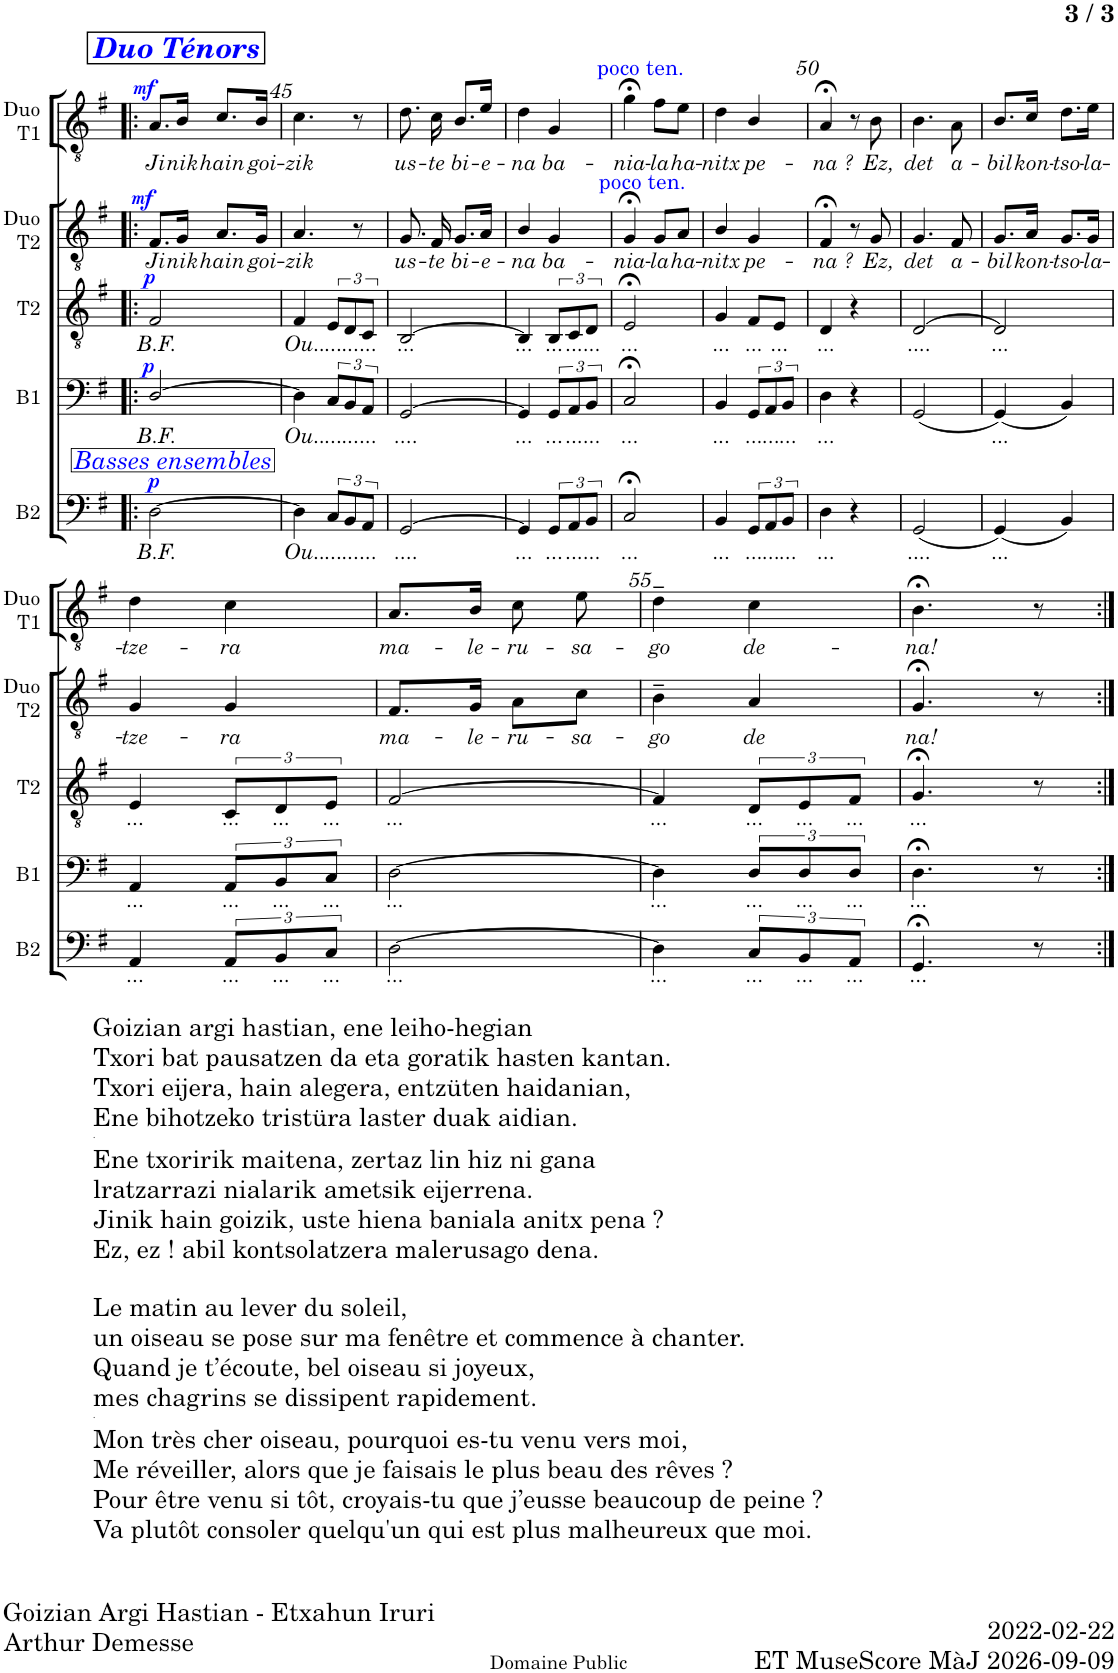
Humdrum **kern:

**kern	**text	**dynam	**kern	**text	**dynam	**kern	**text	**dynam	**kern	**text	**dynam	**kern	**text	**dynam
*part5	*part5	*part5	*part4	*part4	*part4	*part3	*part3	*part3	*part2	*part2	*part2	*part1	*part1	*part1
*staff5	*staff5	*staff5	*staff4	*staff4	*staff4	*staff3	*staff3	*staff3	*staff2	*staff2	*staff2	*staff1	*staff1	*staff1
*I"Basse	*	*	*I"Baryton	*	*	*I"Ténor 2	*	*	*I"Ténor 1	*	*	*I"Solo  Ténor	*	*
*I'B2	*	*	*I'B1	*	*	*I'T2	*	*	*I'T1	*	*	*I'Solo  T1	*	*
!!LO:PB:g=z
*clefF4	*	*	*clefF4	*	*	*clefGv2	*	*	*clefGv2	*	*	*clefGv2	*	*
*k[f#]	*	*	*k[f#]	*	*	*k[f#]	*	*	*k[f#]	*	*	*k[f#]	*	*
*M2/4	*	*	*M2/4	*	*	*M2/4	*	*	*M2/4	*	*	*M2/4	*	*
!!LO:REH:place=s1:a:Bi:cj:color=#0000FF:fs=16:t=Duo Ténors
=44!|:	=44!|:	=44!|:	=44!|:	=44!|:	=44!|:	=44!|:	=44!|:	=44!|:	=44!|:	=44!|:	=44!|:	=44!|:	=44!|:	=44!|:
!LO:TX:a:i:color=#0000FF:t=Basses ensembles	!	!	!	!	!	!	!	!	!	!	!	!	!	!
!	!LO:LY:b	!LO:DY:a	!	!LO:LY:b	!LO:DY:a	!	!LO:LY:b	!LO:DY:a	!	!LO:LY:b	!LO:DY:a	!	!LO:LY:b	!LO:DY:a
[2D\	B.F.	p	[2D/	B.F.	p	2F#/	B.F.	p	8.F#/L	Ji	mf	8.A/L	Ji	mf
!	!	!	!	!	!	!	!	!	!	!LO:LY:b	!	!	!LO:LY:b	!
.	.	.	.	.	.	.	.	.	16G/Jk	nik	.	16B/Jk	nik	.
!	!	!	!	!	!	!	!	!	!	!LO:LY:b	!	!	!LO:LY:b	!
.	.	.	.	.	.	.	.	.	8.A/L	hain	.	8.c/L	hain	.
!	!	!	!	!	!	!	!	!	!	!LO:LY:b	!	!	!LO:LY:b	!
.	.	.	.	.	.	.	.	.	16G/Jk	goi-	.	16B/Jk	goi-	.
=45	=45	=45	=45	=45	=45	=45	=45	=45	=45	=45	=45	=45	=45	=45
!	!LO:LY:b	!	!	!LO:LY:b	!	!	!LO:LY:b	!	!	!LO:LY:b	!	!	!LO:LY:b	!
4D\]	Ou..	.	4D\]	Ou..	.	4F#/	Ou..	.	4.A/	-zik	.	4.c\	-zik	.
!	!LO:LY:b	!	!	!LO:LY:b	!	!	!LO:LY:b	!	!	!	!	!	!	!
12C/L	...	.	12C/L	...	.	12E/L	...	.	.	.	.	.	.	.
!	!LO:LY:b	!	!	!LO:LY:b	!	!	!LO:LY:b	!	!	!	!	!	!	!
12BB/	...	.	12BB/	...	.	12D/	...	.	.	.	.	.	.	.
.	.	.	.	.	.	.	.	.	8r	.	.	8r	.	.
!	!LO:LY:b	!	!	!LO:LY:b	!	!	!LO:LY:b	!	!	!	!	!	!	!
12AA/J	...	.	12AA/J	...	.	12C/J	...	.	.	.	.	.	.	.
=46	=46	=46	=46	=46	=46	=46	=46	=46	=46	=46	=46	=46	=46	=46
!	!LO:LY:b	!	!	!LO:LY:b	!	!	!LO:LY:b	!	!	!LO:LY:b	!	!	!LO:LY:b	!
[>2GG/	....	.	[>2GG/	....	.	[>2BB/	...	.	8.G/	us-	.	8.d\	us-	.
!	!	!	!	!	!	!	!	!	!	!LO:LY:b	!	!	!LO:LY:b	!
.	.	.	.	.	.	.	.	.	16F#/	-te	.	16c\	-te	.
!	!	!	!	!	!	!	!	!	!	!LO:LY:b	!	!	!LO:LY:b	!
.	.	.	.	.	.	.	.	.	8.G/L	bi-	.	8.B/L	bi-	.
!	!	!	!	!	!	!	!	!	!	!LO:LY:b	!	!	!LO:LY:b	!
.	.	.	.	.	.	.	.	.	16A/Jk	-e-	.	16e/Jk	-e-	.
=47	=47	=47	=47	=47	=47	=47	=47	=47	=47	=47	=47	=47	=47	=47
!	!LO:LY:b	!	!	!LO:LY:b	!	!	!LO:LY:b	!	!	!LO:LY:b	!	!	!LO:LY:b	!
4GG/]	...	.	4GG/]	...	.	4BB/]	...	.	4B/	-na	.	4d\	-na	.
!	!LO:LY:b	!	!	!LO:LY:b	!	!	!LO:LY:b	!	!	!LO:LY:b	!	!	!LO:LY:b	!
12GG/L	...	.	12GG/L	...	.	12BB/L	...	.	4G/	ba-	.	4G/	ba-	.
!	!LO:LY:b	!	!	!LO:LY:b	!	!	!LO:LY:b	!	!	!	!	!	!	!
12AA/	...	.	12AA/	...	.	12C/	...	.	.	.	.	.	.	.
!	!LO:LY:b	!	!	!LO:LY:b	!	!	!LO:LY:b	!	!	!	!	!	!	!
12BB/J	...	.	12BB/J	...	.	12D/J	...	.	.	.	.	.	.	.
=48	=48	=48	=48	=48	=48	=48	=48	=48	=48	=48	=48	=48	=48	=48
!	!	!	!	!	!	!	!	!	!	!	!	!LO:TX:a:color=#0000FF:t=poco ten.	!	!
!	!	!	!	!	!	!	!	!	!LO:TX:a:color=#0000FF:t=poco ten.	!	!	!	!	!
!	!LO:LY:b	!	!	!LO:LY:b	!	!	!LO:LY:b	!	!	!LO:LY:b	!	!	!LO:LY:b	!
2C;</	...	.	2C;</	...	.	2E;</	...	.	4G;</	-nia-	.	4g;<\	-nia-	.
!	!	!	!	!	!	!	!	!	!	!LO:LY:b	!	!	!LO:LY:b	!
.	.	.	.	.	.	.	.	.	8G/L	-la	.	8f#\L	-la	.
!	!	!	!	!	!	!	!	!	!	!LO:LY:b	!	!	!LO:LY:b	!
.	.	.	.	.	.	.	.	.	8A/J	ha-	.	8e\J	ha-	.
=49	=49	=49	=49	=49	=49	=49	=49	=49	=49	=49	=49	=49	=49	=49
!	!LO:LY:b	!	!	!LO:LY:b	!	!	!LO:LY:b	!	!	!LO:LY:b	!	!	!LO:LY:b	!
4BB/	...	.	4BB/	...	.	4G/	...	.	4B/	-nitx	.	4d\	-nitx	.
!	!LO:LY:b	!	!	!LO:LY:b	!	!	!LO:LY:b	!	!	!LO:LY:b	!	!	!LO:LY:b	!
12GG/L	...	.	12GG/L	...	.	8F#/L	...	.	4G/	pe-	.	4B/	pe-	.
!	!LO:LY:b	!	!	!LO:LY:b	!	!	!	!	!	!	!	!	!	!
12AA/	...	.	12AA/	...	.	.	.	.	.	.	.	.	.	.
!	!	!	!	!	!	!	!LO:LY:b	!	!	!	!	!	!	!
.	.	.	.	.	.	8E/J	...	.	.	.	.	.	.	.
!	!LO:LY:b	!	!	!LO:LY:b	!	!	!	!	!	!	!	!	!	!
12BB/J	...	.	12BB/J	...	.	.	.	.	.	.	.	.	.	.
=50	=50	=50	=50	=50	=50	=50	=50	=50	=50	=50	=50	=50	=50	=50
!	!LO:LY:b	!	!	!LO:LY:b	!	!	!LO:LY:b	!	!	!LO:LY:b	!	!	!LO:LY:b	!
4D\	...	.	4D\	...	.	4D/	...	.	4F#;</	-na ?	.	4A;</	-na ?	.
4r	.	.	4r	.	.	4r	.	.	8r	.	.	8r	.	.
!	!	!	!	!	!	!	!	!	!	!LO:LY:b	!	!	!LO:LY:b	!
.	.	.	.	.	.	.	.	.	8G/	Ez,	.	8B\	Ez,	.
=51	=51	=51	=51	=51	=51	=51	=51	=51	=51	=51	=51	=51	=51	=51
!	!LO:LY:b	!	!	!	!	!	!LO:LY:b	!	!	!LO:LY:b	!	!	!LO:LY:b	!
(2GG/	....	.	(2GG/	.	.	[>2D/	....	.	4.G/	det	.	4.B\	det	.
!	!	!	!	!	!	!	!	!	!	!LO:LY:b	!	!	!LO:LY:b	!
.	.	.	.	.	.	.	.	.	8F#/	a-	.	8A\	a-	.
=52	=52	=52	=52	=52	=52	=52	=52	=52	=52	=52	=52	=52	=52	=52
!	!LO:LY:b	!	!	!LO:LY:b	!	!	!LO:LY:b	!	!	!LO:LY:b	!	!	!LO:LY:b	!
(4GG/)	...	.	(4GG/)	...	.	2D/]	...	.	8.G/L	-bil	.	8.B/L	-bil	.
!	!	!	!	!	!	!	!	!	!	!LO:LY:b	!	!	!LO:LY:b	!
.	.	.	.	.	.	.	.	.	16A/Jk	kon-	.	16c/Jk	kon-	.
!	!	!	!	!	!	!	!	!	!	!LO:LY:b	!	!	!LO:LY:b	!
4BB/)	.	.	4BB/)	.	.	.	.	.	8.G/L	-tso-	.	8.d\L	-tso-	.
!	!	!	!	!	!	!	!	!	!	!LO:LY:b	!	!	!LO:LY:b	!
.	.	.	.	.	.	.	.	.	16G/Jk	-la-	.	16e\Jk	-la-	.
!!LO:LB:g=z
=53	=53	=53	=53	=53	=53	=53	=53	=53	=53	=53	=53	=53	=53	=53
!	!LO:LY:b	!	!	!LO:LY:b	!	!	!LO:LY:b	!	!	!LO:LY:b	!	!	!LO:LY:b	!
4AA/	...	.	4AA/	...	.	4E/	...	.	4G/	-tze-	.	4d\	-tze-	.
!	!LO:LY:b	!	!	!LO:LY:b	!	!	!LO:LY:b	!	!	!LO:LY:b	!	!	!LO:LY:b	!
12AA/L	...	.	12AA/L	...	.	12C/L	...	.	4G/	-ra	.	4c\	-ra	.
!	!LO:LY:b	!	!	!LO:LY:b	!	!	!LO:LY:b	!	!	!	!	!	!	!
12BB/	...	.	12BB/	...	.	12D/	...	.	.	.	.	.	.	.
!	!LO:LY:b	!	!	!LO:LY:b	!	!	!LO:LY:b	!	!	!	!	!	!	!
12C/J	...	.	12C/J	...	.	12E/J	...	.	.	.	.	.	.	.
=54	=54	=54	=54	=54	=54	=54	=54	=54	=54	=54	=54	=54	=54	=54
!	!LO:LY:b	!	!	!LO:LY:b	!	!	!LO:LY:b	!	!	!LO:LY:b	!	!	!LO:LY:b	!
[2D\	...	.	[2D\	...	.	[>2F#/	...	.	8.F#/L	ma-	.	8.A/L	ma-	.
!	!	!	!	!	!	!	!	!	!	!LO:LY:b	!	!	!LO:LY:b	!
.	.	.	.	.	.	.	.	.	16G/Jk	-le-	.	16B/Jk	-le-	.
!	!	!	!	!	!	!	!	!	!	!LO:LY:b	!	!	!LO:LY:b	!
.	.	.	.	.	.	.	.	.	8A\L	-ru-	.	8c\	-ru-	.
!	!	!	!	!	!	!	!	!	!	!LO:LY:b	!	!	!LO:LY:b	!
.	.	.	.	.	.	.	.	.	8c\J	-sa-	.	8e\	-sa-	.
=55	=55	=55	=55	=55	=55	=55	=55	=55	=55	=55	=55	=55	=55	=55
!	!LO:LY:b	!	!	!LO:LY:b	!	!	!LO:LY:b	!	!	!LO:LY:b	!	!	!LO:LY:b	!
4D\]	...	.	4D\]	...	.	4F#/]	...	.	4B~\	-go	.	4d~\	-go	.
!	!LO:LY:b	!	!	!LO:LY:b	!	!	!LO:LY:b	!	!	!LO:LY:b	!	!	!LO:LY:b	!
12C/L	...	.	12D/L	...	.	12D/L	...	.	4A/	de	.	4c\	de-	.
!	!LO:LY:b	!	!	!LO:LY:b	!	!	!LO:LY:b	!	!	!	!	!	!	!
12BB/	...	.	12D/	...	.	12E/	...	.	.	.	.	.	.	.
!	!LO:LY:b	!	!	!LO:LY:b	!	!	!LO:LY:b	!	!	!	!	!	!	!
12AA/J	...	.	12D/J	...	.	12F#/J	...	.	.	.	.	.	.	.
=56	=56	=56	=56	=56	=56	=56	=56	=56	=56	=56	=56	=56	=56	=56
!	!LO:LY:b	!	!	!LO:LY:b	!	!	!LO:LY:b	!	!	!LO:LY:b	!	!	!LO:LY:b	!
4.GG;</	...	.	4.D;<\	...	.	4.G;</	...	.	4.G;</	-na!	.	4.B;<\	-na!	.
8r	.	.	8r	.	.	8r	.	.	8r	.	.	8r	.	.
=:|!	=:|!	=:|!	=:|!	=:|!	=:|!	=:|!	=:|!	=:|!	=:|!	=:|!	=:|!	=:|!	=:|!	=:|!
*-	*-	*-	*-	*-	*-	*-	*-	*-	*-	*-	*-	*-	*-	*-
